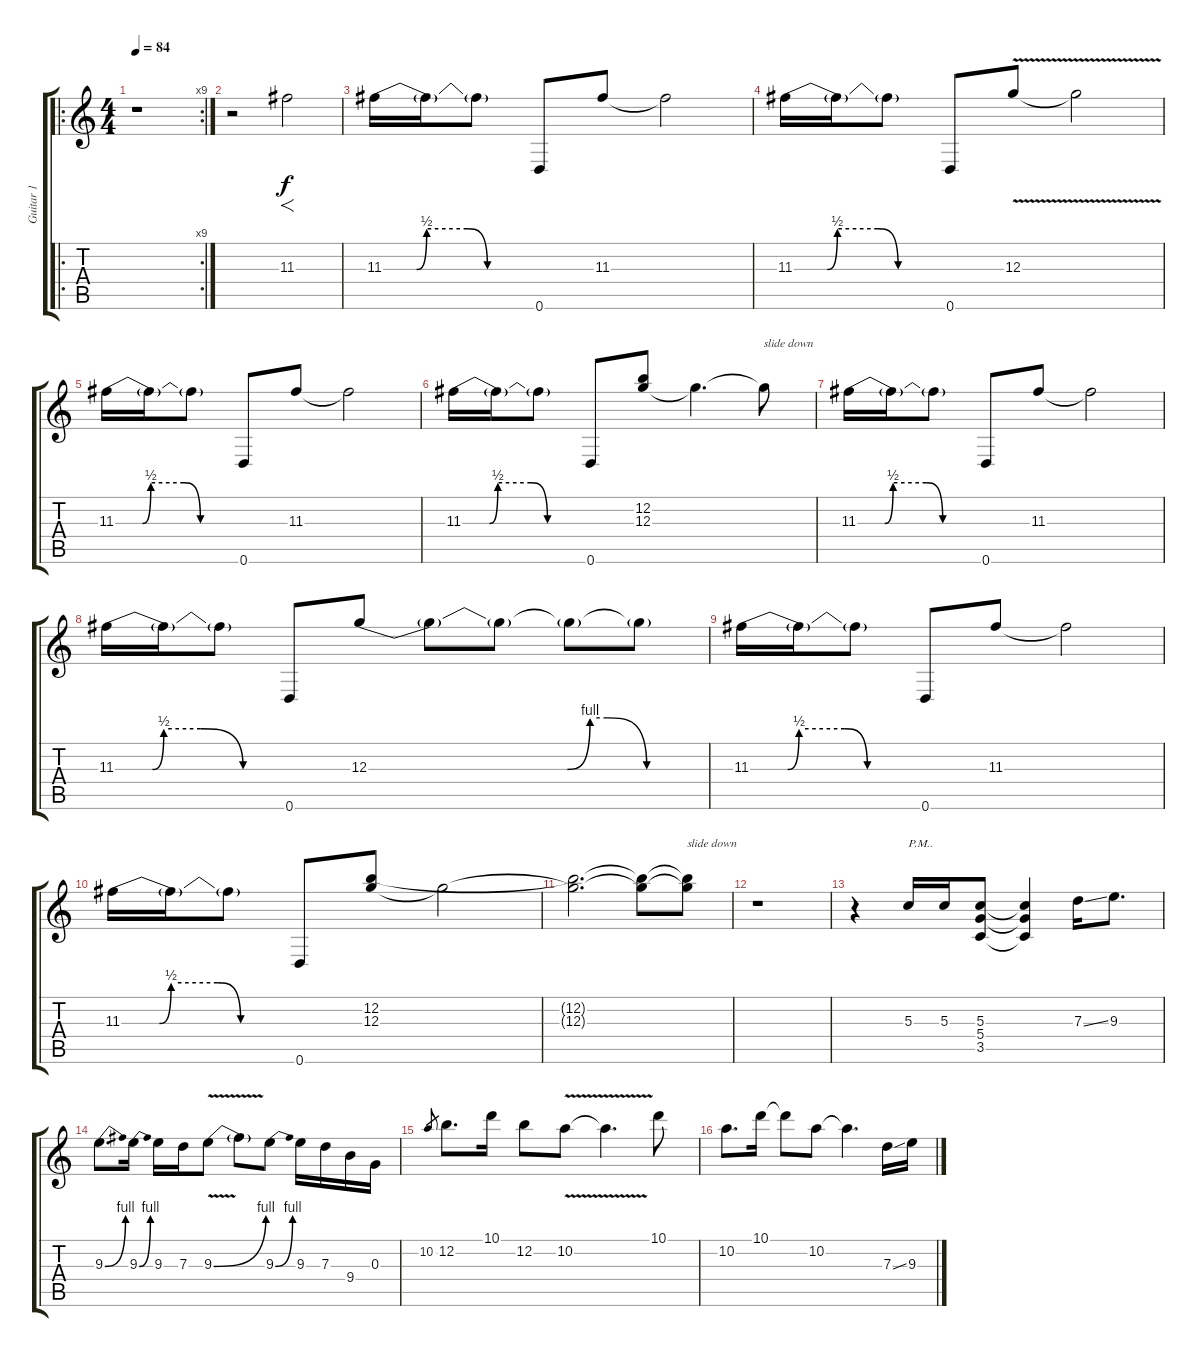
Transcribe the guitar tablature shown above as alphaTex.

\track ("Guitar 1" "Guitar 1") {instrument overdrivenguitar}
\staff {score tabs}
\tuning (E4 B3 G3 D3 A2 D2) {hide}
\ro
\rc 9
\ts (4 4)
\tempo 84
\clef g2
\ks c
r.1{dy f instrument overdrivenguitar} |
r.2 11.3.2{f} |
11.3{be (custom 0 0 13 0 17 2 33 2 41 0 60 0)}.16 11.3{t}.16 11.3{t}.8 0.6.8 11.3.8 11.3{t}.2 |
11.3{be (custom 0 0 13 0 17 2 33 2 41 0 60 0)}.16 11.3{t}.16 11.3{t}.8 0.6.8 12.3{v}.8 12.3{t}.2 |
11.3{be (custom 0 0 13 0 17 2 33 2 41 0 60 0)}.16 11.3{t}.16 11.3{t}.8 0.6.8 11.3.8 11.3{t}.2 |
11.3{be (custom 0 0 13 0 17 2 33 2 41 0 60 0)}.16 11.3{t}.16 11.3{t}.8 0.6.8 (12.2 12.3).8 12.3{t}.4{d} 12.3{t}.8{txt "slide down"} |
11.3{be (custom 0 0 13 0 17 2 33 2 41 0 60 0)}.16 11.3{t}.16 11.3{t}.8 0.6.8 11.3.8 11.3{t}.2 |
11.3{be (custom 0 0 13 0 17 2 30 2 45 0 60 0)}.16 11.3{t}.16 11.3{t}.8 0.6.8 12.3{be (custom 0 0 24 0 35 0 39 4 42 4 49 0 52 0 60 0)}.8 12.3{t}.8 12.3{t}.8 12.3{t}.8 12.3{t}.8 |
11.3{be (custom 0 0 13 0 17 2 33 2 41 0 60 0)}.16 11.3{t}.16 11.3{t}.8 0.6.8 11.3.8 11.3{t}.2 |
11.3{be (custom 0 0 13 0 17 2 33 2 41 0 60 0)}.16 11.3{t}.16 11.3{t}.8 0.6.8 (12.2 12.3).8 12.3{t}.2 |
(12.2{t} 12.3{t}).2{d} (12.2{t} 12.3{t}).8 (12.2{t} 12.3{t}).8{txt "slide down"} |
r.1 |
r.4 5.3.16{txt "P.M.."} 5.3.16 (5.3 5.4 3.5).8 (5.3{t} 5.4{t} 3.5{t}).4 7.3{ss}.16 9.3.8{d} |
9.3{be (bend 0 0 60 4)}.8{d} 9.3{be (bend 0 0 60 4)}.16 9.3.16 7.3.16 9.3{be (bend 0 0 60 4) v}.8 9.3{t}.8 9.3{be (bend 0 0 60 4)}.8 9.3.16 7.3.16 9.4.16 0.3.16 |
10.2.8{gr} 12.2.8{d} 10.1.16 12.2.8 10.2{v}.8 10.2{t}.4{d} 10.1.8 |
10.2.8{d} 10.1.16 10.1{t}.8 10.2.8 10.2{t}.4{d} 7.3{ss}.16 9.3.16
